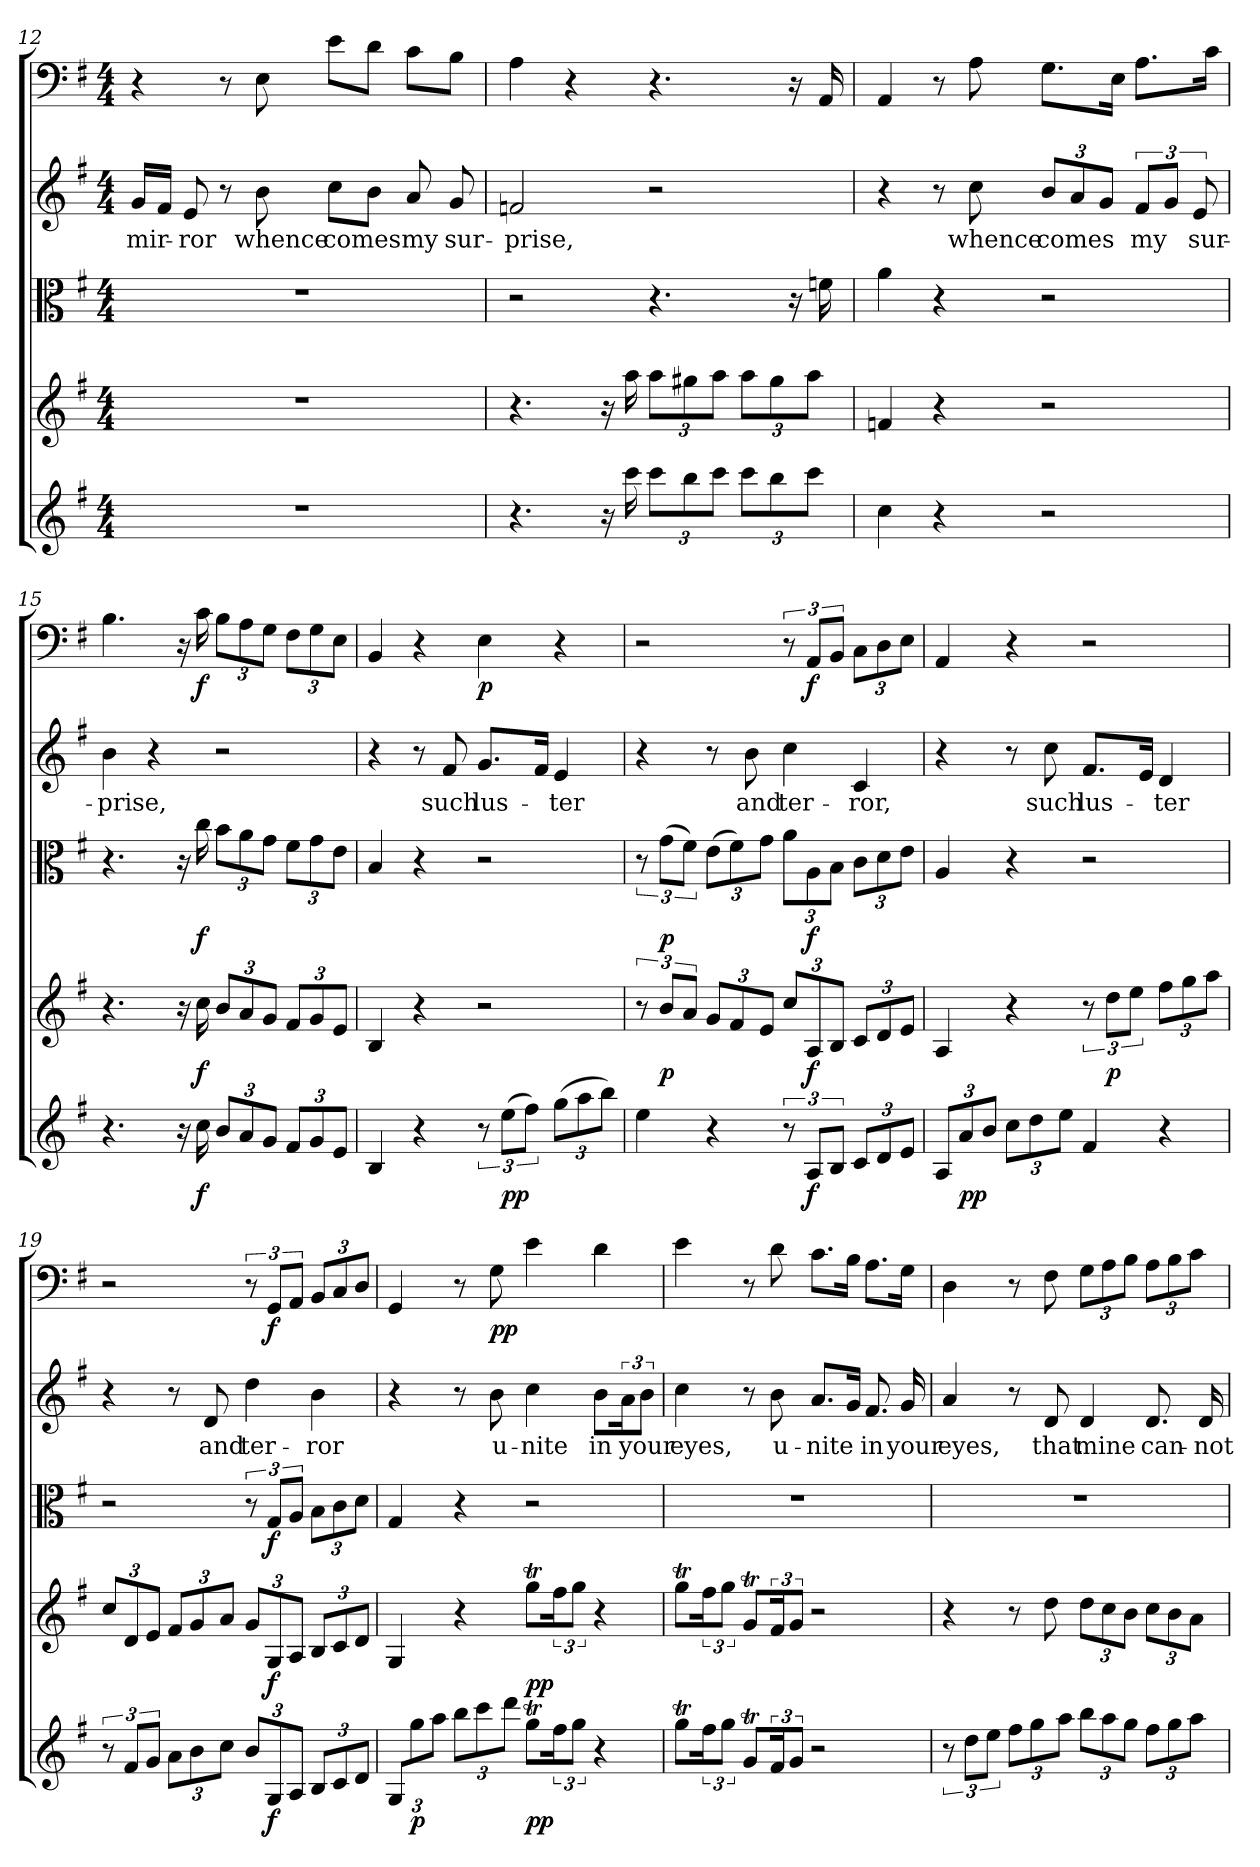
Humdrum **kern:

**kern	**dynam	**kern	**dynam	**kern	**dynam	**kern	**text	**kern	**dynam
*part5	*part5	*part4	*part4	*part3	*part3	*part2	*part2	*part1	*part1
*staff5	*staff5	*staff4	*staff4	*staff3	*staff3	*staff2	*staff2	*staff1	*staff1
*clefG2	*	*clefG2	*	*clefC3	*	*clefG2	*	*clefF4	*
*k[f#]	*	*k[f#]	*	*k[f#]	*	*k[f#]	*	*k[f#]	*
*e:	*	*e:	*	*e:	*	*e:	*	*e:	*
*M4/4	*	*M4/4	*	*M4/4	*	*M4/4	*	*M4/4	*
=12	=12	=12	=12	=12	=12	=12	=12	=12	=12
1r	.	1r	.	1r	.	16g/LL	mir-	4r	.
.	.	.	.	.	.	16f#/JJ	.	.	.
.	.	.	.	.	.	8e/	-ror	.	.
.	.	.	.	.	.	8r	.	8r	.
.	.	.	.	.	.	8b\	whence	8E\	.
.	.	.	.	.	.	8cc\L	comes	8e\L	.
.	.	.	.	.	.	8b\J	.	8d\J	.
.	.	.	.	.	.	8a/	my	8c\L	.
.	.	.	.	.	.	8g/	sur-	8B\J	.
=13	=13	=13	=13	=13	=13	=13	=13	=13	=13
4.r	.	4.r	.	2r	.	2fn/	-prise,	4A\	.
.	.	.	.	.	.	.	.	4r	.
16r	.	16r	.	.	.	.	.	.	.
16ccc\	.	16aa\	.	.	.	.	.	.	.
12ccc\L	.	12aa\L	.	4.r	.	2r	.	4.r	.
12bb\	.	12gg#X\	.	.	.	.	.	.	.
12ccc\J	.	12aa\J	.	.	.	.	.	.	.
12ccc\L	.	12aa\L	.	.	.	.	.	.	.
12bb\	.	12gg#\	.	.	.	.	.	.	.
.	.	.	.	16r	.	.	.	16r	.
12ccc\J	.	12aa\J	.	.	.	.	.	.	.
.	.	.	.	16fn\	.	.	.	16AA/	.
=14	=14	=14	=14	=14	=14	=14	=14	=14	=14
4cc\	.	4fn/	.	4a\	.	4r	.	4AA/	.
4r	.	4r	.	4r	.	8r	.	8r	.
.	.	.	.	.	.	8cc\	whence	8A\	.
2r	.	2r	.	2r	.	12b/L	comes	8.G\L	.
.	.	.	.	.	.	12a/	.	.	.
.	.	.	.	.	.	12g/J	.	.	.
.	.	.	.	.	.	.	.	16E\Jk	.
.	.	.	.	.	.	12f#/L	my	8.A\L	.
.	.	.	.	.	.	12g/J	.	.	.
.	.	.	.	.	.	12e/	sur-	.	.
.	.	.	.	.	.	.	.	16c\Jk	.
=15	=15	=15	=15	=15	=15	=15	=15	=15	=15
4.r	.	4.r	.	4.r	.	4b\	-prise,	4.B\	.
.	.	.	.	.	.	4r	.	.	.
16r	.	16r	.	16r	.	.	.	16r	.
16cc\	f	16cc\	f	16cc\	f	.	.	16c\	f
12b/L	.	12b/L	.	12b\L	.	2r	.	12B\L	.
12a/	.	12a/	.	12a\	.	.	.	12A\	.
12g/J	.	12g/J	.	12g\J	.	.	.	12G\J	.
12f#/L	.	12f#/L	.	12f#\L	.	.	.	12F#\L	.
12g/	.	12g/	.	12g\	.	.	.	12G\	.
12e/J	.	12e/J	.	12e\J	.	.	.	12E\J	.
=16	=16	=16	=16	=16	=16	=16	=16	=16	=16
4B/	.	4B/	.	4B/	.	4r	.	4BB/	.
4r	.	4r	.	4r	.	8r	.	4r	.
.	.	.	.	.	.	8f#/	such	.	.
12r	.	2r	.	2r	.	8.g/L	lus-	4E\	p
(12ee\L	pp	.	.	.	.	.	.	.	.
12ff#\J)	.	.	.	.	.	.	.	.	.
.	.	.	.	.	.	16f#/Jk	.	.	.
(12gg\L	.	.	.	.	.	4e/	-ter	4r	.
12aa\	.	.	.	.	.	.	.	.	.
12bb\J)	.	.	.	.	.	.	.	.	.
=17	=17	=17	=17	=17	=17	=17	=17	=17	=17
4ee\	.	12r	.	12r	.	4r	.	2r	.
.	.	12b/L	p	(12g\L	p	.	.	.	.
.	.	12a/J	.	12f#\J)	.	.	.	.	.
4r	.	12g/L	.	(12e\L	.	8r	.	.	.
.	.	12f#/	.	12f#\)	.	.	.	.	.
.	.	.	.	.	.	8b\	and	.	.
.	.	12e/J	.	12g\J	.	.	.	.	.
12r	.	12cc/L	.	12a\L	.	4cc\	ter-	12r	.
12A/L	f	12A/	f	12A\	f	.	.	12AA/L	f
12B/J	.	12B/J	.	12B\J	.	.	.	12BB/J	.
12c/L	.	12c/L	.	12c\L	.	4c/	-ror,	12C\L	.
12d/	.	12d/	.	12d\	.	.	.	12D\	.
12e/J	.	12e/J	.	12e\J	.	.	.	12E\J	.
=18	=18	=18	=18	=18	=18	=18	=18	=18	=18
12A/L	.	4A/	.	4A/	.	4r	.	4AA/	.
12a/	pp	.	.	.	.	.	.	.	.
12b/J	.	.	.	.	.	.	.	.	.
12cc\L	.	4r	.	4r	.	8r	.	4r	.
12dd\	.	.	.	.	.	.	.	.	.
.	.	.	.	.	.	8cc\	such	.	.
12ee\J	.	.	.	.	.	.	.	.	.
4f#/	.	12r	.	2r	.	8.f#/L	lus-	2r	.
.	.	12dd\L	p	.	.	.	.	.	.
.	.	12ee\J	.	.	.	.	.	.	.
.	.	.	.	.	.	16e/Jk	.	.	.
4r	.	12ff#\L	.	.	.	4d/	-ter	.	.
.	.	12gg\	.	.	.	.	.	.	.
.	.	12aa\J	.	.	.	.	.	.	.
=19	=19	=19	=19	=19	=19	=19	=19	=19	=19
12r	.	12cc/L	.	2r	.	4r	.	2r	.
12f#/L	.	12d/	.	.	.	.	.	.	.
12g/J	.	12e/J	.	.	.	.	.	.	.
12a\L	.	12f#/L	.	.	.	8r	.	.	.
12b\	.	12g/	.	.	.	.	.	.	.
.	.	.	.	.	.	8d/	and	.	.
12cc\J	.	12a/J	.	.	.	.	.	.	.
12b/L	.	12g/L	.	12r	.	4dd\	ter-	12r	.
12G/	f	12G/	f	12G/L	f	.	.	12GG/L	f
12A/J	.	12A/J	.	12A/J	.	.	.	12AA/J	.
12B/L	.	12B/L	.	12B\L	.	4b\	-ror	12BB/L	.
12c/	.	12c/	.	12c\	.	.	.	12C/	.
12d/J	.	12d/J	.	12d\J	.	.	.	12D/J	.
=20	=20	=20	=20	=20	=20	=20	=20	=20	=20
12G/L	.	4G/	.	4G/	.	4r	.	4GG/	.
12gg\	p	.	.	.	.	.	.	.	.
12aa\J	.	.	.	.	.	.	.	.	.
12bb\L	.	4r	.	4r	.	8r	.	8r	.
12ccc\	.	.	.	.	.	.	.	.	.
.	.	.	.	.	.	8b\	u-	8G\	pp
12ddd\J	.	.	.	.	.	.	.	.	.
8ggT\L	pp	8ggT\L	pp	2r	.	4cc\	-nite	4e\	.
24ff#\K	.	24ff#\K	.	.	.	.	.	.	.
12gg\J	.	12gg\J	.	.	.	.	.	.	.
4r	.	4r	.	.	.	8b\L	in	4d\	.
.	.	.	.	.	.	24a\Jk	.	.	.
.	.	.	.	.	.	12b\	your	.	.
=21	=21	=21	=21	=21	=21	=21	=21	=21	=21
8ggT\L	.	8ggT\L	.	1r	.	4cc\	eyes,	4e\	.
24ff#\K	.	24ff#\K	.	.	.	.	.	.	.
12gg\J	.	12gg\J	.	.	.	.	.	.	.
8gT/L	.	8gT/L	.	.	.	8r	.	8r	.
24f#/K	.	24f#/K	.	.	.	8b\	u-	8d\	.
12g/J	.	12g/J	.	.	.	.	.	.	.
2r	.	2r	.	.	.	8.a/L	-nite	8.c\L	.
.	.	.	.	.	.	16g/Jk	.	16B\Jk	.
.	.	.	.	.	.	8.f#/	in	8.A\L	.
.	.	.	.	.	.	16g/	your	16G\Jk	.
=22	=22	=22	=22	=22	=22	=22	=22	=22	=22
12r	.	4r	.	1r	.	4a/	eyes,	4D\	.
12dd\L	.	.	.	.	.	.	.	.	.
12ee\J	.	.	.	.	.	.	.	.	.
12ff#\L	.	8r	.	.	.	8r	.	8r	.
12gg\	.	.	.	.	.	.	.	.	.
.	.	8dd\	.	.	.	8d/	that	8F#\	.
12aa\J	.	.	.	.	.	.	.	.	.
12bb\L	.	12dd\L	.	.	.	4d/	mine	12G\L	.
12aa\	.	12cc\	.	.	.	.	.	12A\	.
12gg\J	.	12b\J	.	.	.	.	.	12B\J	.
12ff#\L	.	12cc\L	.	.	.	8.d/	can-	12A\L	.
12gg\	.	12b\	.	.	.	.	.	12B\	.
12aa\J	.	12a\J	.	.	.	.	.	12c\J	.
.	.	.	.	.	.	16d/	-not	.	.
=	=	=	=	=	=	=	=	=	=
*-	*-	*-	*-	*-	*-	*-	*-	*-	*-
